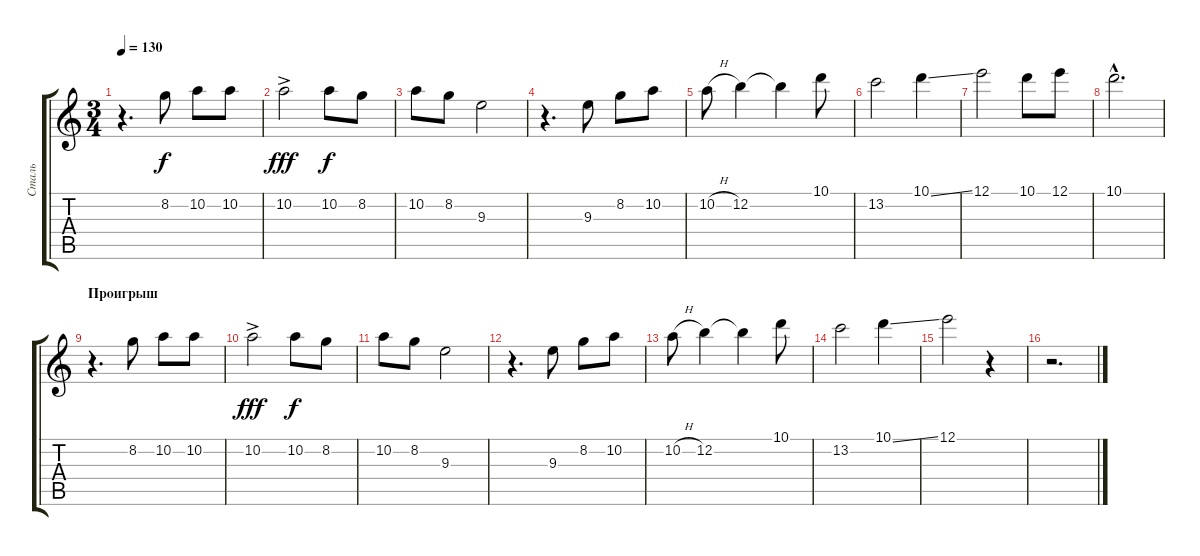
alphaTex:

\track ("Сталь" "Сталь") {instrument acousticguitarsteel}
\staff {score tabs}
\tuning (E4 B3 G3 D3 A2 E2) {hide}
\ts (3 4)
\tempo 130
\clef g2
\ks c
r.4{d dy f} 8.2.8 10.2.8 10.2.8 |
10.2{ac}.2{dy fff} 10.2.8{dy f} 8.2.8 |
10.2.8 8.2.8 9.3.2 |
r.4{d} 9.3.8 8.2.8 10.2.8 |
10.2{h}.8 12.2.4 12.2{t}.4 10.1.8 |
13.2.2 10.1{ss}.4 |
12.1.2 10.1.8 12.1.8 |
10.1{hac}.2{d} |
\section ("" "Проигрыш")
r.4{d} 8.2.8 10.2.8 10.2.8 |
10.2{ac}.2{dy fff} 10.2.8{dy f} 8.2.8 |
10.2.8 8.2.8 9.3.2 |
r.4{d} 9.3.8 8.2.8 10.2.8 |
10.2{h}.8 12.2.4 12.2{t}.4 10.1.8 |
13.2.2 10.1{ss}.4 |
12.1.2 r.4 |
r.2{d}
